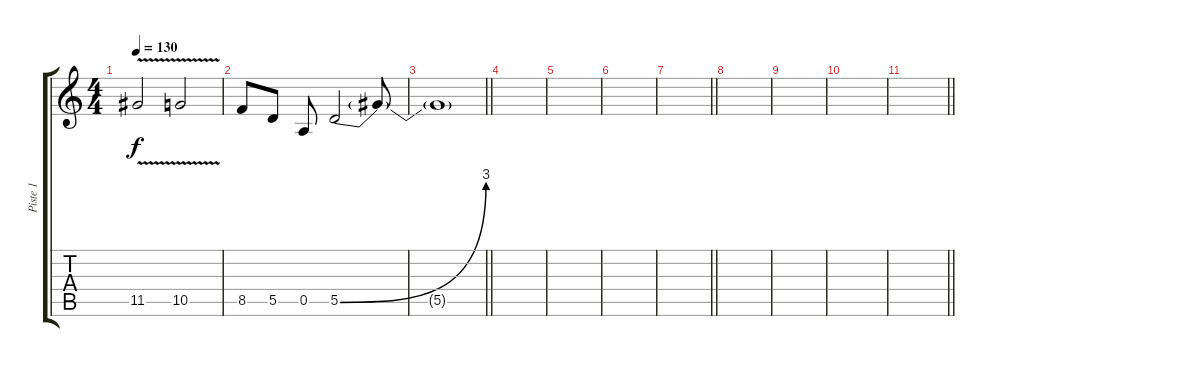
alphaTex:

\track ("Piste 1" "Piste 1") {mute instrument distortionguitar}
\staff {score tabs}
\tuning (E4 B3 G3 D3 A2 D2) {hide}
\ts (4 4)
\tempo 130
\clef g2
\ks c
11.5{v}.2{dy f} 10.5{v}.2 |
8.5.8 5.5.8 0.5.8 5.5{be (bend 0 0 60 12)}.2 5.5{t}.8 |
\barLineRight lightlight
5.5{t}.1 |
|
|
|
\barLineRight lightlight
|
|
|
|
\barLineRight lightlight
